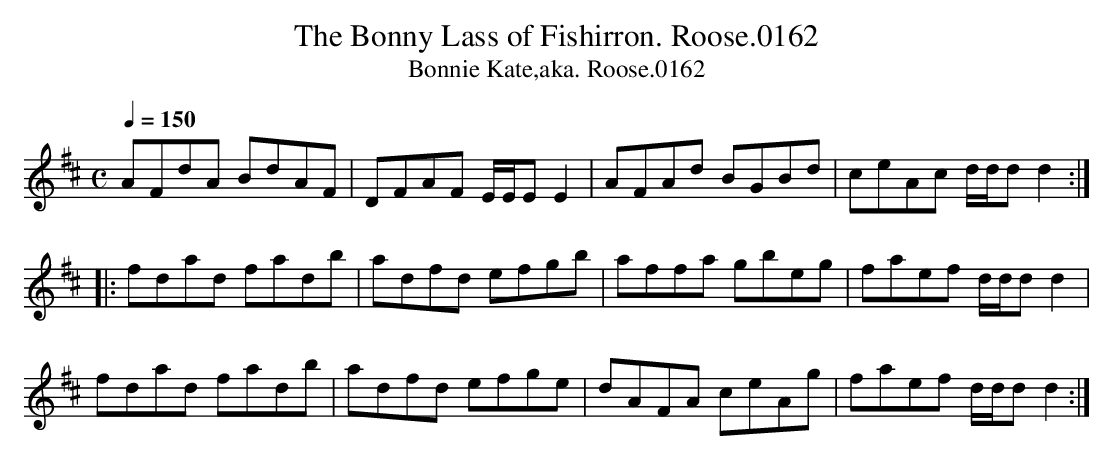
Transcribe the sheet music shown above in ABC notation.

X:1
T:Bonny Lass of Fishirron. Roose.0162, The
T:Bonnie Kate,aka. Roose.0162
M:C
L:1/8
Q:1/4=150
K:D
AFdA BdAF|DFAF E/E/E E2|AFAd BGBd|ceAc d/d/d d2:|
|:fdad fadb|adfd efgb|affa gbeg|faef d/d/d d2|
fdad fadb|adfd efge|dAFA ceAg|faef d/d/d d2:|
